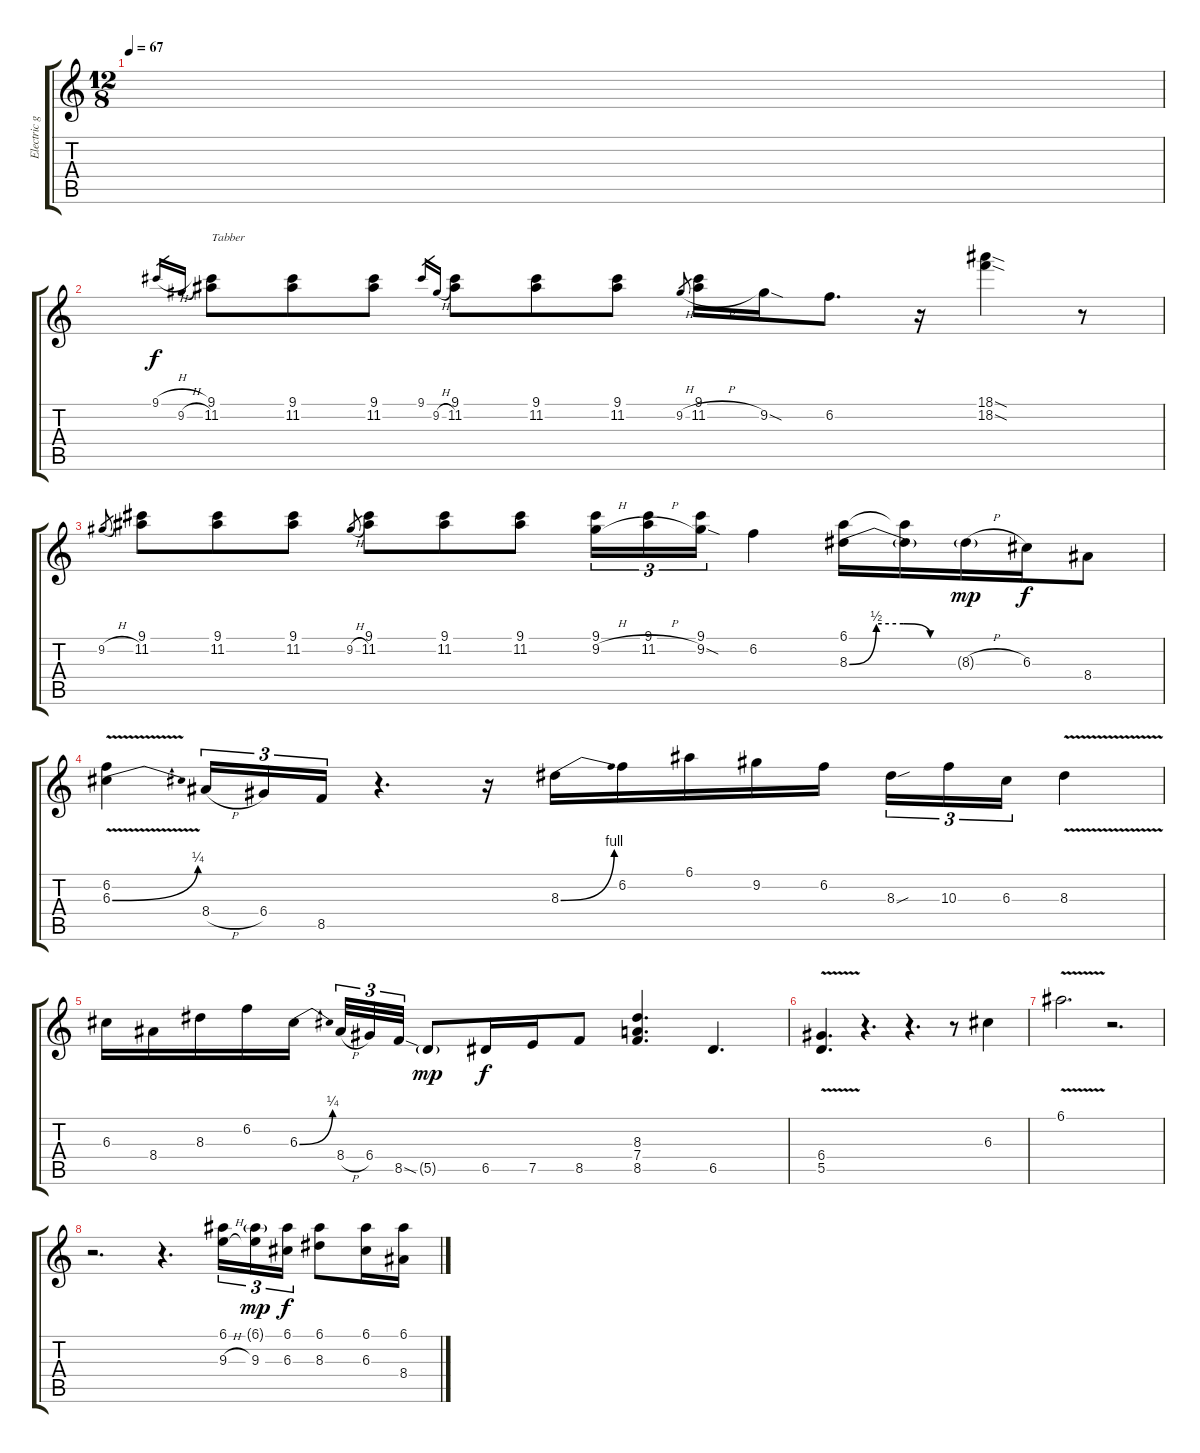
\track ("Electric guitar" "Electric g") {instrument electricguitarclean}
\staff {score tabs}
\tuning (E4 B3 G3 D3 A2 E2) {hide}
\ts (12 8)
\tempo 67
\clef g2
\ks c
|
9.1{h}.16{gr} 9.2{h}.16{gr} (9.1 11.2).8{txt "Tabber"} (9.1 11.2).8 (9.1 11.2).8 9.1.16{gr} 9.2{h}.16{gr} (9.1 11.2).8 (9.1 11.2).8 (9.1 11.2).8 9.2{h}.8{gr} (9.1 11.2{h}).16 9.2{sod}.16 6.2.8{d} r.16 (18.1{sod} 18.2{sod}).4 r.8 |
9.2{h}.8{gr} (9.1 11.2).8 (9.1 11.2).8 (9.1 11.2).8 9.2{h}.8{gr} (9.1 11.2).8 (9.1 11.2).8 (9.1 11.2).8 (9.1 9.2{h}).16{tu (3 2)} (9.1 11.2{h}).16{tu (3 2)} (9.1 9.2{sod}).16{tu (3 2)} 6.2.4 (6.1 8.3{be (custom 0 0 15 2 30 2 45 0 60 0)}).16 (6.1{t} 8.3{t}).16 8.3{h g}.16{dy mp} 6.3.16{dy f} 8.4.8 |
(6.2 6.3{be (bend 0 0 60 1) v}).4 8.4{h}.16{tu (3 2)} 6.4.16{tu (3 2)} 8.5.16{tu (3 2)} r.4{d} r.16 8.3{be (bend 0 0 60 4)}.16 6.2.16 6.1.16 9.2.16 6.2.16 8.3{sou}.16{tu (3 2)} 10.3.16{tu (3 2)} 6.3.16{tu (3 2)} 8.3{v}.4 |
6.3.16 8.4.16 8.3.16 6.2.16 6.3{be (bend 0 0 60 1)}.16{beam splitsecondary} 8.4{h}.32{tu (3 2)} 6.4.32{tu (3 2)} 8.5{sod}.32{tu (3 2)} 5.5{g}.8{dy mp} 6.5.16{dy f} 7.5.16 8.5.8 (8.3 7.4 8.5).4{d} 6.5.4{d} |
(6.4 5.5{v}).4{d} r.4{d} r.4{d} r.8 6.3.4 |
6.1{v}.2{d} r.2{d} |
r.2{d} r.4{d} (6.1 9.3{h}).16{tu (3 2)} (6.1{g} 9.3).16{tu (3 2) dy mp} (6.1 6.3).16{tu (3 2) dy f} (6.1 8.3).8 (6.1 6.3).16 (6.1 8.4).16
